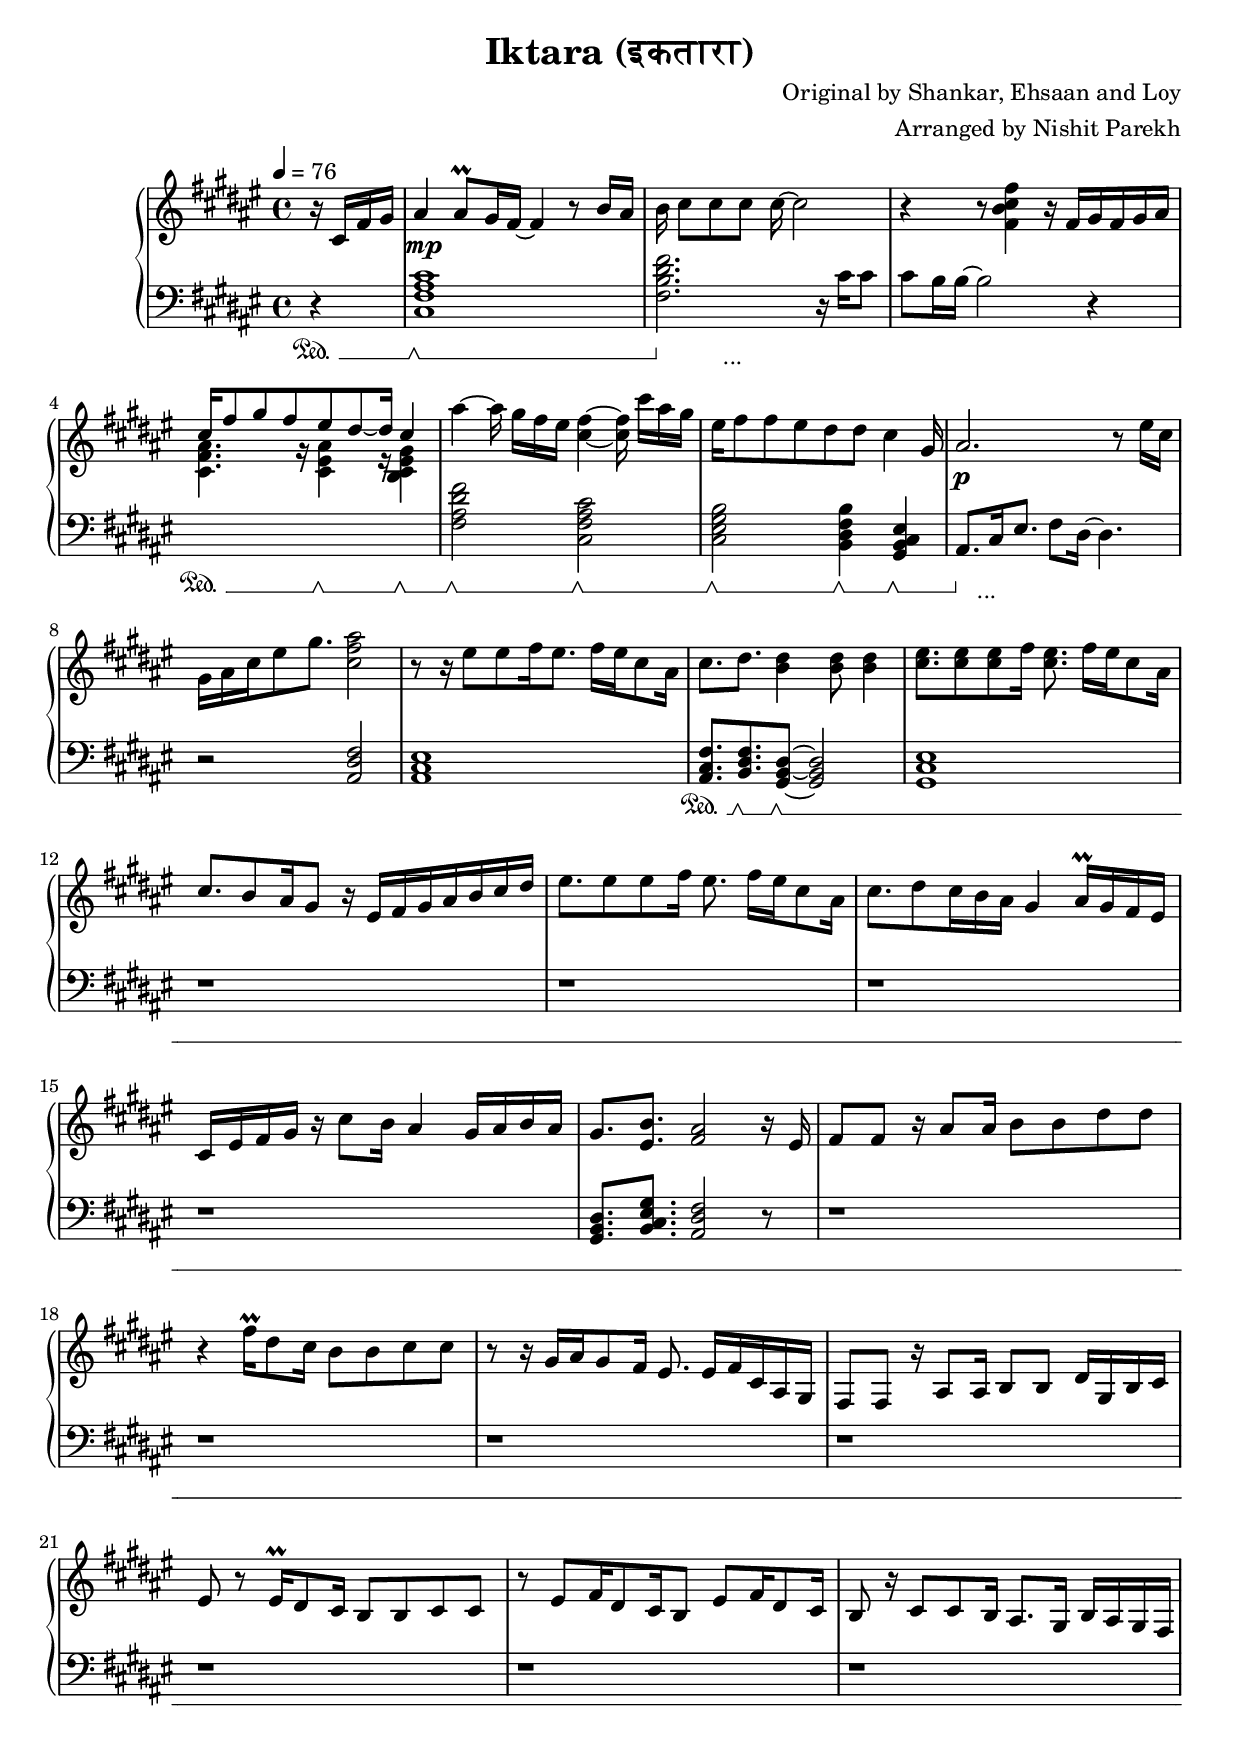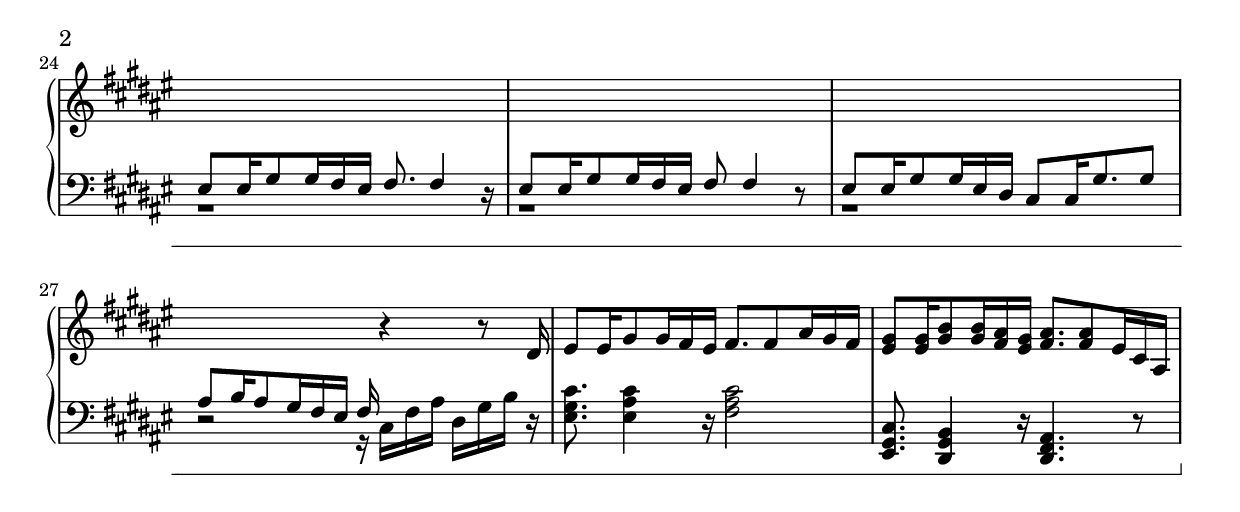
\version "2.20.0"

\header{
  title = "Iktara (इकतारा)"
  composer = "Original by Shankar, Ehsaan and Loy"
  arranger = "Arranged by Nishit Parekh"
}

musicEnv = {
  \key fis \major
  \time 4/4
  \tempo 4 = 76
}


\parallelMusic #'(voiceRH voiceLH voiceDyn voicePed) {

  % -------------------------------
  % Intro
  % -------------------------------
  \partial 4 r16 cis16 fis16 gis16 |
  \partial 4 r4                    |
  \partial 4 s4                    |
  \partial 4 s4\sustainOn          |


  ais4 ais8\prall gis16 fis16~ fis4 r8 b16 ais16   |
  <cis fis ais cis>1                               |
  s1\mp                                            |
  s1\sustainOff \sustainOn                         |


  b16 cis8[ cis8 cis8] cis16~ cis2            |
  <fis b dis fis>2. r16           cis'16 cis8 |
  s1                                          |
  s4\sustainOff s2._\markup { ... }           |


  r4 r8            <fis, b cis fis>4 r16 fis16[ gis16 fis16 gis16 ais16] |
  cis8 b16 b16~ b2 r4                                                    |
  s1                                                                     |
  s1                                                                     |


                                  cis16^[ fis8 gis8 fis8       eis8 dis8~ dis16] \stemUp cis4 \stemNeutral                                   |
  \stemDown \change Staff = "up" <cis fis ais>4. r16          <cis eis ais>4 r16        <b cis eis gis>4 \stemNeutral \change Staff = "down" |
  s1                                                                     |
  s4\sustainOn s8. s16\sustainOff \sustainOn s4 s4\sustainOff \sustainOn |

  ais'4~ ais16 gis16[ fis16 eis16] <cis fis>4~ <cis fis>16 cis'16[ ais16 gis16] |
  <fis ais dis fis>2             <cis fis ais cis>2                             |
  s1                                                                            |
  s2\sustainOff \sustainOn s2\sustainOff \sustainOn                             |


  eis16 fis8 fis8 eis8 dis8    dis8         cis4                      gis16 |
  <cis eis gis b>2          <b dis fis b>4           <gis b cis eis>4       |
  s1                                                                          |
  s2\sustainOff \sustainOn  s4\sustainOff \sustainOn s4\sustainOff \sustainOn |


  ais2.                               r8 eis'16 cis16 |
  ais8.[ cis16 eis8.] fis8 dis16~ dis4.               |
  s1\p                                   |
  s8\sustainOff s2._\markup { ... } s8   |

  gis16 ais16 cis16 eis8 gis8. <cis, fis ais>2 |
  r2                           <ais dis fis>2  |
  s1                                           |
  s1                                           |



  % -------------------------------
  % Verse 1
  % -------------------------------

  % === Line 1 ===
  r8 r16 eis8[ eis8 fis16 eis8.] fis16[ eis16 cis8 ais16] |
  <ais cis eis>1                               |
  s1 |
  s1 |

  cis8.           dis8.         <b dis>4                    <b dis>8 <b dis>4 |
  <ais cis fis>8. <b dis fis>8. <gis b dis>8~ <gis b dis>2|
  s1 |
  s8.\sustainOn   s8.\sustainOff \sustainOn s8\sustainOff \sustainOn s2 |

  % === Line 2 ===
  <cis eis>8. <cis eis>8 <cis eis>8 fis16 <cis eis>8. fis16[ eis16 cis8 ais16] |
  <gis cis eis>1 |
  s1 |
  s1 |

  cis8. b8 ais16 gis8 r16 eis16[ fis16 gis16 ais16 b16 cis16 dis16] |
  r1 |
  s1 |
  s1 |

  % === Line 3 ===
  eis8. eis8 eis8 fis16 eis8. fis16[ eis16 cis8 ais16] |
  r1 |
  s1 |
  s1 |

  cis8. dis8 cis16 b16 ais16 gis4 ais16\prall gis16 fis16 eis16 |
  r1 |
  s1 |
  s1 |

  % === Line 4 ===
  cis16 eis16 fis16 gis16 r16 cis8 b16 ais4 gis16 ais16 b16 ais16 |
  r1 |
  s1 |
  s1 |

  gis8.         <eis b'>8.        <fis ais>2     r16 eis16 |
  <gis b dis>8. <b cis eis gis>8. <ais dis fis>2 r8 |
  s1 |
  s1 |



  % === Line 5 ===
  fis8 fis8 r16 ais8 ais16 b8 b8 dis8 dis8 |
  r1 |
  s1 |
  s1 |

  % === Line 6 ===
  r4 fis16\prall dis8 cis16 b8 b8 cis8 cis8 |
  r1 |
  s1 |
  s1 |

  % === Repeat line 6 ===
  r8 r16 gis16[ ais16 gis8 fis16] eis8. eis16[ fis16 cis16 ais16 gis16] |
  r1 |
  s1 |
  s1 |

  % === Line 7 ===
  fis8 fis8 r16 ais8 ais16 b8 b8 dis16 gis,16 b16 cis16 |
  r1 |
  s1 |
  s1 |

  % === Line 8 ===
  eis8 r8 eis16\prall dis8 cis16 b8 b8 cis8 cis8 |
  r1 |
  s1 |
  s1 |

  % === Line 9 ===
  r8 eis8[ fis16 dis8 cis16 b8] eis8[ fis16 dis8 cis16] |
  r1 |
  s1 |
  s1 |

  % === Line 10 ===
  b8 r16 cis8 cis8 b16 ais8. gis16 b16 ais16 gis16 fis16 |
  r1 |
  s1 |
  s1 |



  % -------------------------------
  % Chorus 1
  % -------------------------------

  % === Line 1 ===
  \stemUp \change Staff = "down" eis8 eis16 gis8 gis16 fis16 eis16 fis8. fis4 r16 |
  r1 |
  s1 |
  s1 |

  % === Line 2 ===
  eis8 eis16 gis8 gis16 fis16 eis16 fis8 fis4 r8 |
  r1 |
  s1 |
  s1 |

  % === Line 3 ===
  eis8 eis16 gis8 gis16 eis16 dis16 cis8 cis16 gis'8. gis8 |
  r1 |
  s1 |
  s1 |

  % === Line 4 ===
  ais8 b16 ais8 gis16 fis16 eis16 fis16 \change Staff = "up" \stemNeutral r4 r8 dis'16 |
  r2 r16 cis16 fis16 ais16 dis,16 gis16 b16 r16 |
  s1 |
  s1 |

  % === Line 5 ===
  eis8 eis16 gis8 gis16 fis16 eis16 fis8. fis8 ais16 gis16 fis16 |
  <eis, gis cis>8. <eis ais cis>4 r16 <fis ais cis>2 |
  s1 |
  s1 |

  % === Line 6 ===
  <eis gis>8 <eis gis>16 <gis b>8 <gis b>16 <fis ais>16 <eis gis>16 <fis ais>8. <fis ais>8 eis16 cis16 ais16 |
  <eis, gis cis>8. <dis gis b>4 r16 <dis fis ais>4. r8 |
  s1 |
  s1 |

}




% ------------------------------------------------------------------------------
% BRING IT ALL TOGETHER
% ------------------------------------------------------------------------------

\score {

  \new PianoStaff <<

    \new Staff = "up" {
      \musicEnv
      \clef treble
      <<
        \relative c' \voiceRH
      >>
    }

    \new Dynamics {
      \voiceDyn
    }

    \new Staff = "down" {
      \musicEnv
      \clef bass
      <<
        \relative c \voiceLH
      >>
    }

    \new Dynamics {
      \set pedalSustainStyle = #'mixed
      \voicePed
    }

  >>

}

